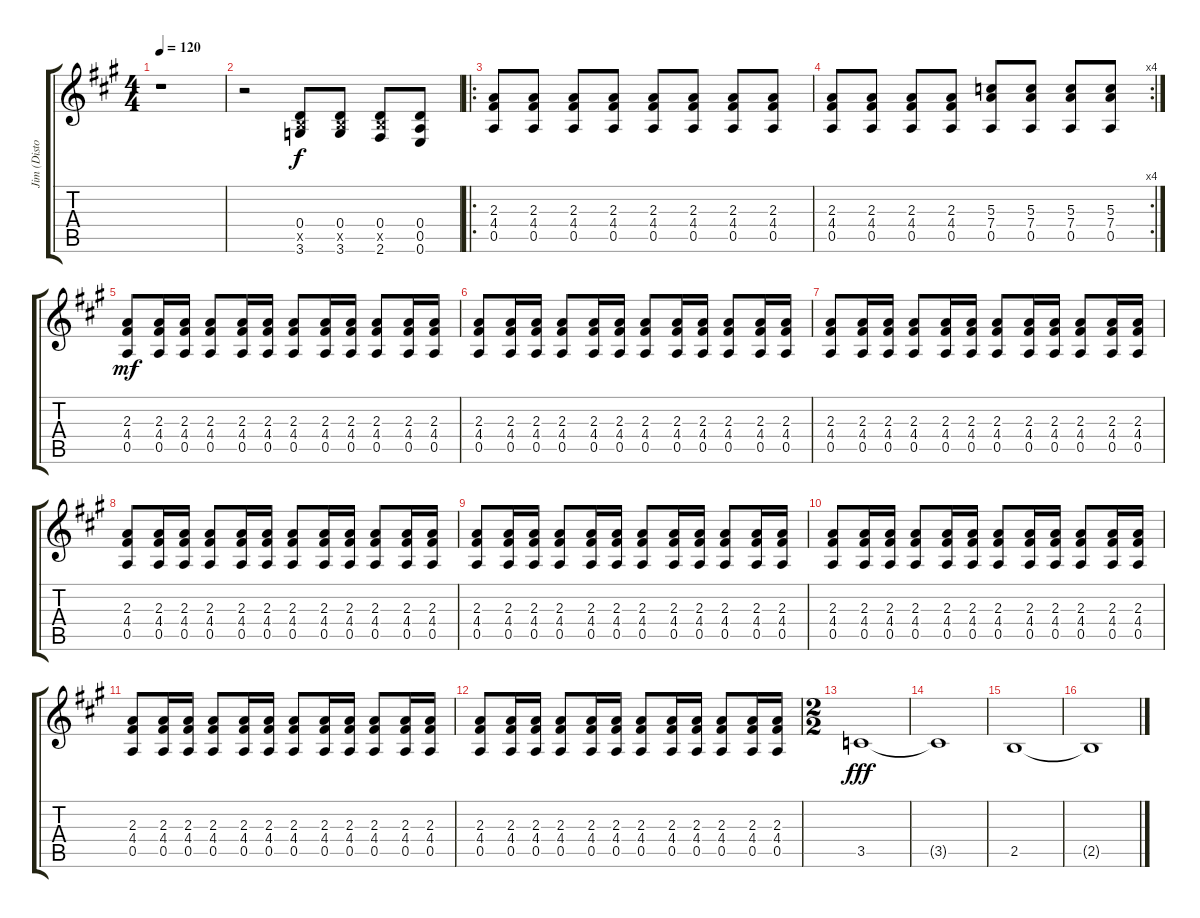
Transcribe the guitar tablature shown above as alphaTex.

\track ("Jim (Distorted)" "Jim (Disto") {instrument overdrivenguitar}
\staff {score tabs}
\tuning (E4 B3 G3 D3 A2 E2) {hide}
\ts (4 4)
\tempo 120
\clef g2
\ks a
r.1{dy f} |
r.2 (0.4 2.5{x} 3.6).8 (0.4 2.5{x} 3.6).8 (0.4 2.5{x} 2.6).8 (0.4 0.5 0.6).8 |
\ro
(2.3 4.4 0.5).8 (2.3 4.4 0.5).8 (2.3 4.4 0.5).8 (2.3 4.4 0.5).8 (2.3 4.4 0.5).8 (2.3 4.4 0.5).8 (2.3 4.4 0.5).8 (2.3 4.4 0.5).8 |
\rc 4
(2.3 4.4 0.5).8 (2.3 4.4 0.5).8 (2.3 4.4 0.5).8 (2.3 4.4 0.5).8 (5.3 7.4 0.5).8 (5.3 7.4 0.5).8 (5.3 7.4 0.5).8 (5.3 7.4 0.5).8 |
(2.3 4.4 0.5).8{dy mf} (2.3 4.4 0.5).16 (2.3 4.4 0.5).16 (2.3 4.4 0.5).8 (2.3 4.4 0.5).16 (2.3 4.4 0.5).16 (2.3 4.4 0.5).8 (2.3 4.4 0.5).16 (2.3 4.4 0.5).16 (2.3 4.4 0.5).8 (2.3 4.4 0.5).16 (2.3 4.4 0.5).16 |
(2.3 4.4 0.5).8 (2.3 4.4 0.5).16 (2.3 4.4 0.5).16 (2.3 4.4 0.5).8 (2.3 4.4 0.5).16 (2.3 4.4 0.5).16 (2.3 4.4 0.5).8 (2.3 4.4 0.5).16 (2.3 4.4 0.5).16 (2.3 4.4 0.5).8 (2.3 4.4 0.5).16 (2.3 4.4 0.5).16 |
(2.3 4.4 0.5).8 (2.3 4.4 0.5).16 (2.3 4.4 0.5).16 (2.3 4.4 0.5).8 (2.3 4.4 0.5).16 (2.3 4.4 0.5).16 (2.3 4.4 0.5).8 (2.3 4.4 0.5).16 (2.3 4.4 0.5).16 (2.3 4.4 0.5).8 (2.3 4.4 0.5).16 (2.3 4.4 0.5).16 |
(2.3 4.4 0.5).8 (2.3 4.4 0.5).16 (2.3 4.4 0.5).16 (2.3 4.4 0.5).8 (2.3 4.4 0.5).16 (2.3 4.4 0.5).16 (2.3 4.4 0.5).8 (2.3 4.4 0.5).16 (2.3 4.4 0.5).16 (2.3 4.4 0.5).8 (2.3 4.4 0.5).16 (2.3 4.4 0.5).16 |
(2.3 4.4 0.5).8 (2.3 4.4 0.5).16 (2.3 4.4 0.5).16 (2.3 4.4 0.5).8 (2.3 4.4 0.5).16 (2.3 4.4 0.5).16 (2.3 4.4 0.5).8 (2.3 4.4 0.5).16 (2.3 4.4 0.5).16 (2.3 4.4 0.5).8 (2.3 4.4 0.5).16 (2.3 4.4 0.5).16 |
(2.3 4.4 0.5).8 (2.3 4.4 0.5).16 (2.3 4.4 0.5).16 (2.3 4.4 0.5).8 (2.3 4.4 0.5).16 (2.3 4.4 0.5).16 (2.3 4.4 0.5).8 (2.3 4.4 0.5).16 (2.3 4.4 0.5).16 (2.3 4.4 0.5).8 (2.3 4.4 0.5).16 (2.3 4.4 0.5).16 |
(2.3 4.4 0.5).8 (2.3 4.4 0.5).16 (2.3 4.4 0.5).16 (2.3 4.4 0.5).8 (2.3 4.4 0.5).16 (2.3 4.4 0.5).16 (2.3 4.4 0.5).8 (2.3 4.4 0.5).16 (2.3 4.4 0.5).16 (2.3 4.4 0.5).8 (2.3 4.4 0.5).16 (2.3 4.4 0.5).16 |
(2.3 4.4 0.5).8 (2.3 4.4 0.5).16 (2.3 4.4 0.5).16 (2.3 4.4 0.5).8 (2.3 4.4 0.5).16 (2.3 4.4 0.5).16 (2.3 4.4 0.5).8 (2.3 4.4 0.5).16 (2.3 4.4 0.5).16 (2.3 4.4 0.5).8 (2.3 4.4 0.5).16 (2.3 4.4 0.5).16 |
\ts (2 2)
3.5.1{dy fff} |
3.5{t}.1 |
2.5.1 |
2.5{t}.1
